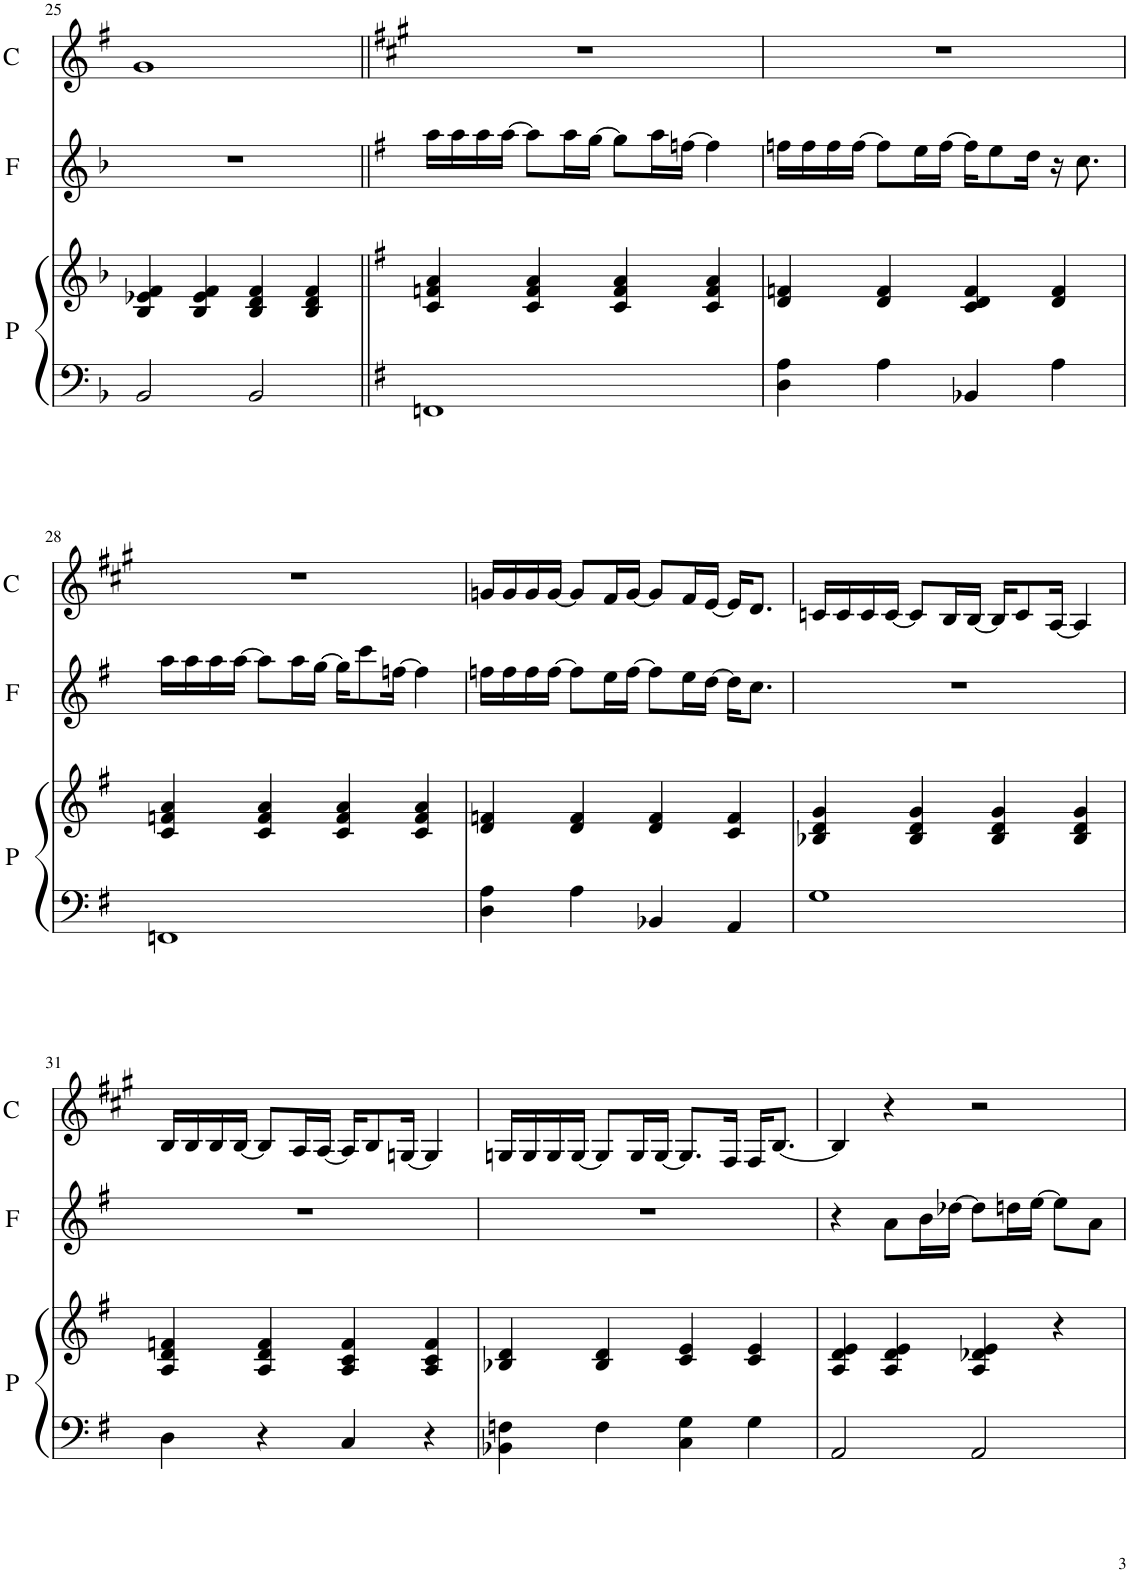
**kern	**kern	**kern	**kern
*part3	*part3	*part2	*part1
*staff4	*staff3	*staff2	*staff1
*I"Piano	*	*I"Flauta	*I"Clarinete
*I'P	*	*I'F	*I'C
!!LO:PB:g=z
*clefF4	*clefG2	*clefG2	*clefG2
*	*	*	*Trd1c2
*k[b-]	*k[b-]	*k[b-]	*k[f#]
*M4/4	*M4/4	*M4/4	*M4/4
=25	=25	=25	=25
2BB-/	4B-/ 4e-X/ 4f/	1r	1g
.	4B-/ 4e-/ 4f/	.	.
2BB-/	4B-/ 4d/ 4f/	.	.
.	4B-/ 4d/ 4f/	.	.
=26||	=26||	=26||	=26||
*k[f#]	*k[f#]	*k[f#]	*k[f#c#g#]
1FFn	4c/ 4fn/ 4a/	16aa\LL	1r
.	.	16aa\	.
.	.	16aa\	.
.	.	[16aa\JJ	.
.	4c/ 4f/ 4a/	8aa\L]	.
.	.	16aa\L	.
.	.	[16gg\JJ	.
.	4c/ 4f/ 4a/	8gg\L]	.
.	.	16aa\L	.
.	.	[16ffn\JJ	.
.	4c/ 4f/ 4a/	4ff\]	.
=27	=27	=27	=27
4D\ 4A\	4d/ 4fn/	16ffn\LL	1r
.	.	16ff\	.
.	.	16ff\	.
.	.	[16ff\JJ	.
4A\	4d/ 4f/	8ff\L]	.
.	.	16ee\L	.
.	.	[16ff\JJ	.
4BB-X/	4c/ 4d/ 4f/	16ff\KL]	.
.	.	8ee\	.
.	.	16dd\Jk	.
4A\	4d/ 4f/	16r	.
.	.	8.cc\	.
!!LO:LB:g=z
=28	=28	=28	=28
1FFn	4c/ 4fn/ 4a/	16aa\LL	1r
.	.	16aa\	.
.	.	16aa\	.
.	.	[16aa\JJ	.
.	4c/ 4f/ 4a/	8aa\L]	.
.	.	16aa\L	.
.	.	[16gg\JJ	.
.	4c/ 4f/ 4a/	16gg\KL]	.
.	.	8ccc\	.
.	.	[16ffn\Jk	.
.	4c/ 4f/ 4a/	4ff\]	.
=29	=29	=29	=29
4D\ 4A\	4d/ 4fn/	16ffn\LL	16gn/LL
.	.	16ff\	16g/
.	.	16ff\	16g/
.	.	[16ff\JJ	[16g/JJ
4A\	4d/ 4f/	8ff\L]	8g/L]
.	.	16ee\L	16f#/L
.	.	[16ff\JJ	[16g/JJ
4BB-X/	4d/ 4f/	8ff\L]	8g/L]
.	.	16ee\L	16f#/L
.	.	[16dd\JJ	[16e/JJ
4AA/	4c/ 4f/	16dd\KL]	16e/KL]
.	.	8.cc\J	8.d/J
=30	=30	=30	=30
1G	4B-X/ 4d/ 4g/	1r	16cn/LL
.	.	.	16c/
.	.	.	16c/
.	.	.	[16c/JJ
.	4B-/ 4d/ 4g/	.	8c/L]
.	.	.	16B/L
.	.	.	[16B/JJ
.	4B-/ 4d/ 4g/	.	16B/KL]
.	.	.	8c/
.	.	.	[16A/Jk
.	4B-/ 4d/ 4g/	.	4A/]
!!LO:LB:g=z
=31	=31	=31	=31
4D\	4A/ 4d/ 4fn/	1r	16B/LL
.	.	.	16B/
.	.	.	16B/
.	.	.	[16B/JJ
4r	4A/ 4d/ 4f/	.	8B/L]
.	.	.	16A/L
.	.	.	[16A/JJ
4C/	4A/ 4c/ 4f/	.	16A/KL]
.	.	.	8B/
.	.	.	[16Gn/Jk
4r	4A/ 4c/ 4f/	.	4G/]
=32	=32	=32	=32
4BB-X\ 4Fn\	4B-X/ 4d/	1r	16Gn/LL
.	.	.	16G/
.	.	.	16G/
.	.	.	[16G/JJ
4F\	4B-/ 4d/	.	8G/L]
.	.	.	16G/L
.	.	.	[16G/JJ
4C\ 4G\	4c/ 4e/	.	8.G/L]
.	.	.	16F#/Jk
4G\	4c/ 4e/	.	16F#/KL
.	.	.	[8.B/J
=33	=33	=33	=33
2AA/	4A/ 4d/ 4e/	4r	4B/]
.	4A/ 4d/ 4e/	8a\L	4r
.	.	16b\L	.
.	.	[16dd-X\JJ	.
2AA/	4A/ 4d-X/ 4e/	8dd-\L]	2r
.	.	16ddn\L	.
.	.	[16ee\JJ	.
.	4r	8ee\L]	.
.	.	8a\J	.
=	=	=	=
*-	*-	*-	*-
